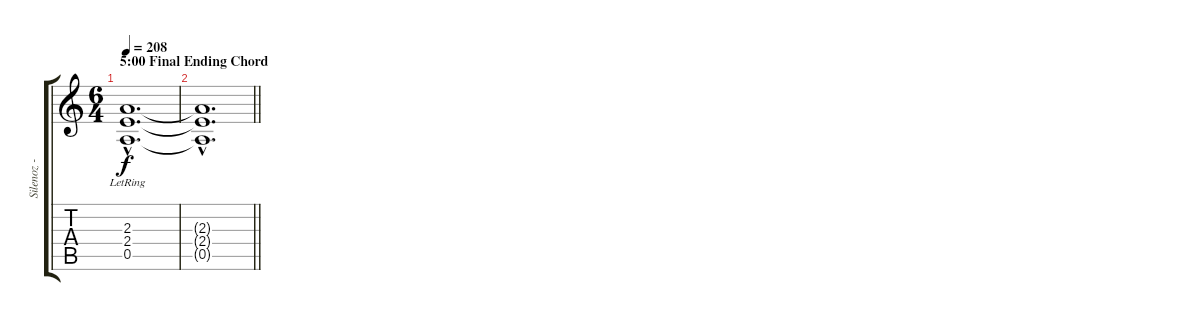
\track ("Silenoz - Guitar" "Silenoz - ") {instrument distortionguitar}
\staff {score tabs}
\tuning (E4 B3 G3 D3 A2 E2) {hide}
\ts (6 4)
\section ("" "5:00 Final Ending Chord")
\tempo 208
\clef g2
\ks c
(2.3{hac lr} 2.4{hac lr} 0.5{hac lr}).1{d dy f} |
\barLineRight lightlight
(2.3{hac t} 2.4{hac t} 0.5{hac t}).1{d}
